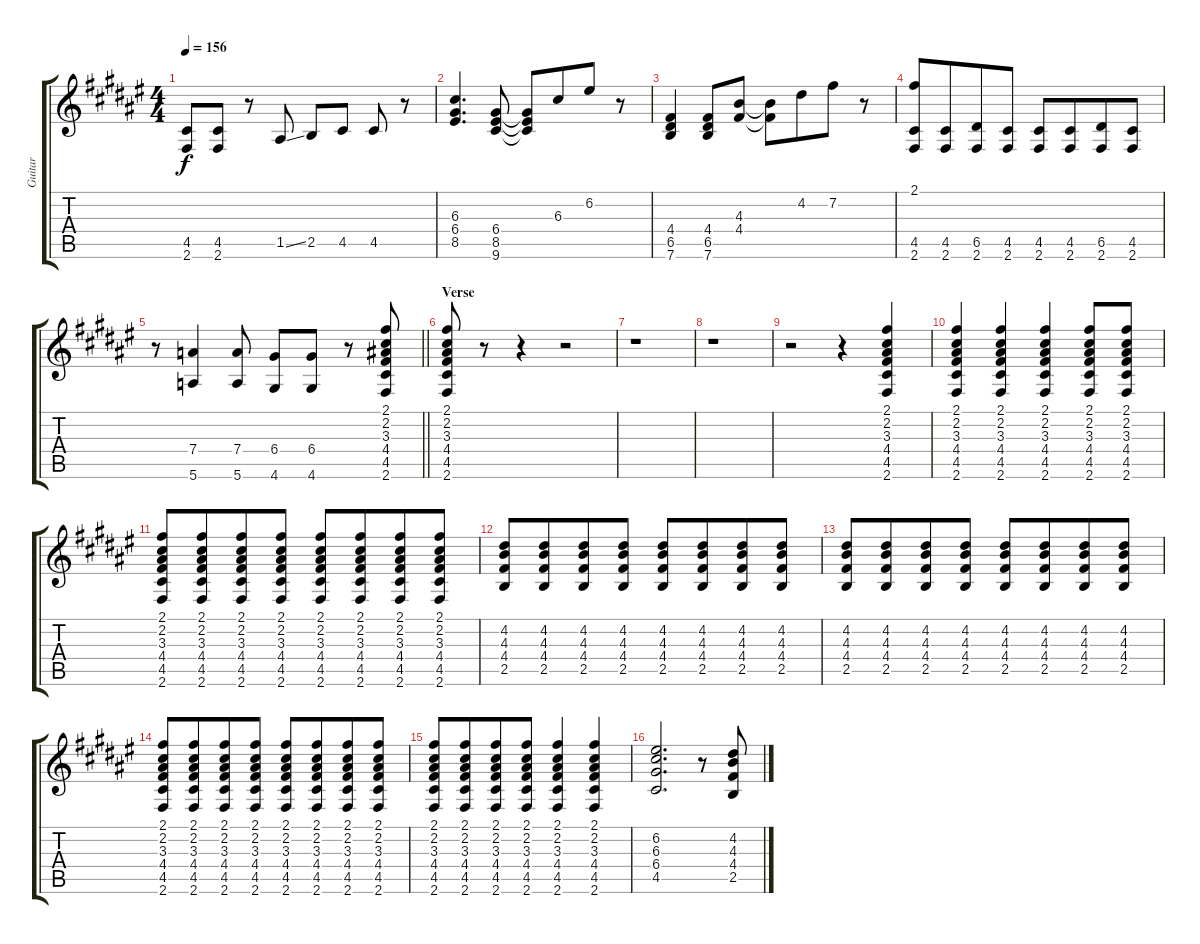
\track ("Guitar" "Guitar") {instrument electricguitarjazz}
\staff {score tabs}
\tuning (E4 B3 G3 D3 A2 E2) {hide}
\ts (4 4)
\tempo 156
\clef g2
\ks f#
(4.5 2.6).8{dy f} (4.5 2.6).8 r.8 1.5{ss}.8 2.5.8 4.5.8 4.5.8 r.8 |
(6.3 6.4 8.5).4{d beam Up} (6.4 8.5 9.6).8{beam split} (6.4{t} 8.5{t} 9.6{t}).8 6.3.8{beam merge} 6.2.8 r.8 |
(4.4 6.5 7.6).4 (4.4 6.5 7.6).8 (4.3 4.4).8 (4.3{t} 4.4{t}).8 4.2.8{beam merge} 7.2.8 r.8 |
(2.1 4.5 2.6).8 (4.5 2.6).8{beam merge} (6.5 2.6).8 (4.5 2.6).8 (4.5 2.6).8 (4.5 2.6).8{beam merge} (6.5 2.6).8 (4.5 2.6).8 |
\barLineRight lightlight
r.8 (7.4 5.6).4 (7.4 5.6).8 (6.4 4.6).8 (6.4 4.6).8 r.8 (2.1 2.2 3.3 4.4 4.5 2.6).8 |
\section ("" "Verse")
(2.1 2.2 3.3 4.4 4.5 2.6).8 r.8 r.4 r.2 |
r.1 |
r.1 |
r.2 r.4 (2.1 2.2 3.3 4.4 4.5 2.6).4 |
(2.1 2.2 3.3 4.4 4.5 2.6).4 (2.1 2.2 3.3 4.4 4.5 2.6).4 (2.1 2.2 3.3 4.4 4.5 2.6).4 (2.1 2.2 3.3 4.4 4.5 2.6).8 (2.1 2.2 3.3 4.4 4.5 2.6).8 |
(2.1 2.2 3.3 4.4 4.5 2.6).8 (2.1 2.2 3.3 4.4 4.5 2.6).8{beam merge} (2.1 2.2 3.3 4.4 4.5 2.6).8 (2.1 2.2 3.3 4.4 4.5 2.6).8{beam split} (2.1 2.2 3.3 4.4 4.5 2.6).8 (2.1 2.2 3.3 4.4 4.5 2.6).8{beam merge} (2.1 2.2 3.3 4.4 4.5 2.6).8 (2.1 2.2 3.3 4.4 4.5 2.6).8 |
(4.2 4.3 4.4 2.5).8 (4.2 4.3 4.4 2.5).8{beam merge} (4.2 4.3 4.4 2.5).8 (4.2 4.3 4.4 2.5).8{beam split} (4.2 4.3 4.4 2.5).8 (4.2 4.3 4.4 2.5).8{beam merge} (4.2 4.3 4.4 2.5).8 (4.2 4.3 4.4 2.5).8 |
(4.2 4.3 4.4 2.5).8 (4.2 4.3 4.4 2.5).8{beam merge} (4.2 4.3 4.4 2.5).8 (4.2 4.3 4.4 2.5).8{beam split} (4.2 4.3 4.4 2.5).8 (4.2 4.3 4.4 2.5).8{beam merge} (4.2 4.3 4.4 2.5).8 (4.2 4.3 4.4 2.5).8 |
(2.1 2.2 3.3 4.4 4.5 2.6).8 (2.1 2.2 3.3 4.4 4.5 2.6).8{beam merge} (2.1 2.2 3.3 4.4 4.5 2.6).8 (2.1 2.2 3.3 4.4 4.5 2.6).8{beam split} (2.1 2.2 3.3 4.4 4.5 2.6).8 (2.1 2.2 3.3 4.4 4.5 2.6).8{beam merge} (2.1 2.2 3.3 4.4 4.5 2.6).8 (2.1 2.2 3.3 4.4 4.5 2.6).8 |
(2.1 2.2 3.3 4.4 4.5 2.6).8 (2.1 2.2 3.3 4.4 4.5 2.6).8{beam merge} (2.1 2.2 3.3 4.4 4.5 2.6).8 (2.1 2.2 3.3 4.4 4.5 2.6).8 (2.1 2.2 3.3 4.4 4.5 2.6).4 (2.1 2.2 3.3 4.4 4.5 2.6).4 |
(6.2 6.3 6.4 4.5).2{d} r.8 (4.2 4.3 4.4 2.5).8
